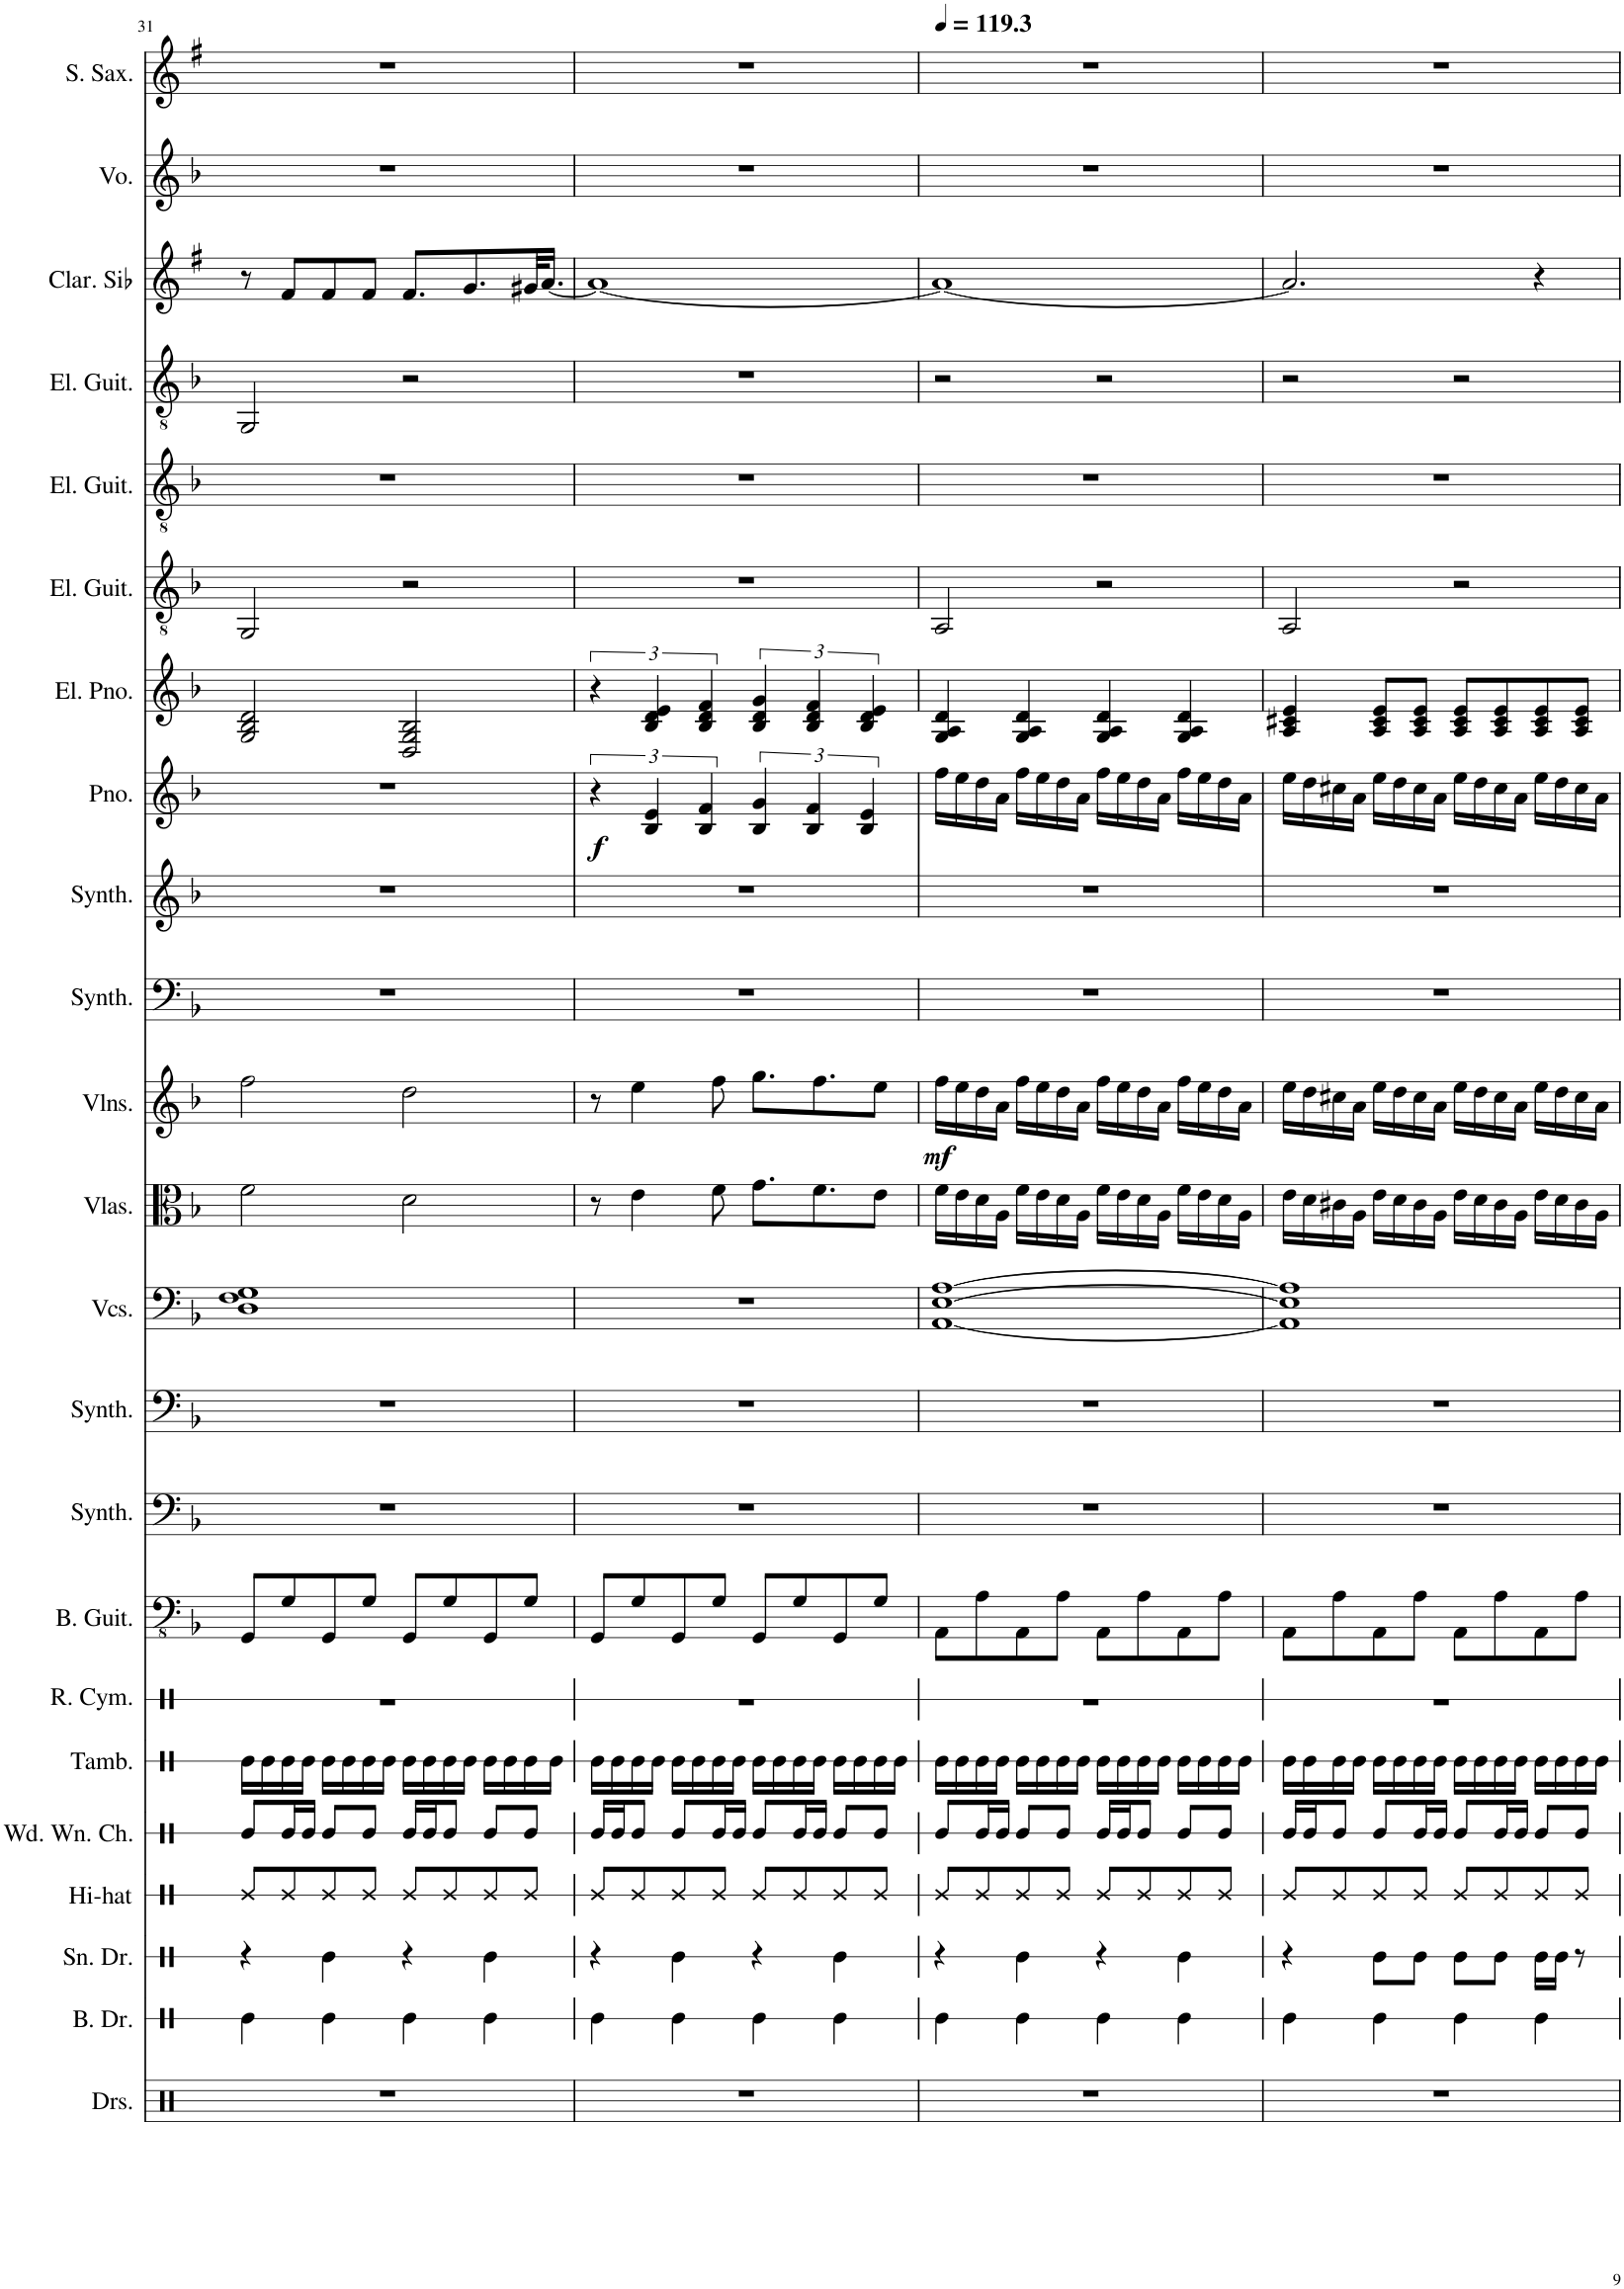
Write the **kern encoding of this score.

**kern	**kern	**kern	**kern	**kern	**kern	**kern	**kern	**kern	**kern	**kern	**kern	**kern	**dynam	**kern	**kern	**kern	**dynam	**kern	**kern	**kern	**kern	**kern	**kern	**kern
*part23	*part22	*part21	*part20	*part19	*part18	*part17	*part16	*part15	*part14	*part13	*part12	*part11	*part11	*part10	*part9	*part8	*part8	*part7	*part6	*part5	*part4	*part3	*part2	*part1
*staff23	*staff22	*staff21	*staff20	*staff19	*staff18	*staff17	*staff16	*staff15	*staff14	*staff13	*staff12	*staff11	*staff11	*staff10	*staff9	*staff8	*staff8	*staff7	*staff6	*staff5	*staff4	*staff3	*staff2	*staff1
*I"Drumset	*I"Bass Drum	*I"Snare Drum	*I"Hi-hat	*I"Wooden Wind Chimes	*I"Tambourine	*I"Ride Cymbal	*I"Bass Guitar	*I"Brass Synthesizer	*I"Brass Synthesizer	*I"Violoncellos	*I"Violas	*I"Violins	*	*I"Sweep Synthesizer	*I"Sci-fi Synthesizer	*I"Piano	*	*I"Electric Piano	*I"Electric Guitar	*I"Electric Guitar	*I"Electric Guitar	*I"Clarinette en Sib	*I"Voice	*I"Soprano Saxophone
*I'Drs.	*I'B. Dr.	*I'Sn. Dr.	*I'Hi-hat	*I'Wd. Wn. Ch.	*I'Tamb.	*I'R. Cym.	*I'B. Guit.	*I'Synth.	*I'Synth.	*I'Vcs.	*I'Vlas.	*I'Vlns.	*	*I'Synth.	*I'Synth.	*I'Pno.	*	*I'El. Pno.	*I'El. Guit.	*I'El. Guit.	*I'El. Guit.	*I'Clar. Sib	*I'Vo.	*I'S. Sax.
!!LO:PB:g=z
*clefX	*clefX	*clefX	*clefX	*clefX	*clefX	*clefX	*clefFv4	*clefF4	*clefF4	*clefF4	*clefC3	*clefG2	*	*clefF4	*clefG2	*clefG2	*	*clefG2	*clefGv2	*clefGv2	*clefGv2	*clefG2	*clefG2	*clefG2
*	*	*	*	*	*	*	*	*	*	*	*	*	*	*	*	*	*	*	*	*	*	*Trd1c2	*	*Trd1c2
*k[]	*k[]	*k[]	*k[]	*k[]	*k[]	*k[]	*k[b-]	*k[b-]	*k[b-]	*k[b-]	*k[b-]	*k[b-]	*	*k[b-]	*k[b-]	*k[b-]	*	*k[b-]	*k[b-]	*k[b-]	*k[b-]	*k[f#]	*k[b-]	*k[f#]
*M4/4	*M4/4	*M4/4	*M4/4	*M4/4	*M4/4	*M4/4	*M4/4	*M4/4	*M4/4	*M4/4	*M4/4	*M4/4	*	*M4/4	*M4/4	*M4/4	*	*M4/4	*M4/4	*M4/4	*M4/4	*M4/4	*M4/4	*M4/4
=31	=31	=31	=31	=31	=31	=31	=31	=31	=31	=31	=31	=31	=31	=31	=31	=31	=31	=31	=31	=31	=31	=31	=31	=31
1r	4Re\	4r	8Re/L	8Re/L	16Re\LL	1r	8GGG/L	1r	1r	1D 1F 1G	2f\	2ff\	.	1r	1r	1r	.	2G/ 2B-/ 2d/	2GG/	1r	2GG/	8r	1r	1r
.	.	.	.	.	16Re\	.	.	.	.	.	.	.	.	.	.	.	.	.	.	.	.	.	.	.
.	.	.	8Re/	16Re/L	16Re\	.	8GG/	.	.	.	.	.	.	.	.	.	.	.	.	.	.	8f#/L	.	.
.	.	.	.	16Re/JJ	16Re\JJ	.	.	.	.	.	.	.	.	.	.	.	.	.	.	.	.	.	.	.
.	4Re\	4Re\	8Re/	8Re/L	16Re\LL	.	8GGG/	.	.	.	.	.	.	.	.	.	.	.	.	.	.	8f#/	.	.
.	.	.	.	.	16Re\	.	.	.	.	.	.	.	.	.	.	.	.	.	.	.	.	.	.	.
.	.	.	8Re/J	8Re/J	16Re\	.	8GG/J	.	.	.	.	.	.	.	.	.	.	.	.	.	.	8f#/J	.	.
.	.	.	.	.	16Re\JJ	.	.	.	.	.	.	.	.	.	.	.	.	.	.	.	.	.	.	.
.	4Re\	4r	8Re/L	16Re/LL	16Re\LL	.	8GGG/L	.	.	.	2d\	2dd\	.	.	.	.	.	2D/ 2G/ 2B-/	2r	.	2r	8.f#/L	.	.
.	.	.	.	16Re/J	16Re\	.	.	.	.	.	.	.	.	.	.	.	.	.	.	.	.	.	.	.
.	.	.	8Re/	8Re/J	16Re\	.	8GG/	.	.	.	.	.	.	.	.	.	.	.	.	.	.	.	.	.
.	.	.	.	.	16Re\JJ	.	.	.	.	.	.	.	.	.	.	.	.	.	.	.	.	8.g/	.	.
.	4Re\	4Re\	8Re/	8Re/L	16Re\LL	.	8GGG/	.	.	.	.	.	.	.	.	.	.	.	.	.	.	.	.	.
.	.	.	.	.	16Re\	.	.	.	.	.	.	.	.	.	.	.	.	.	.	.	.	.	.	.
.	.	.	8Re/J	8Re/J	16Re\	.	8GG/J	.	.	.	.	.	.	.	.	.	.	.	.	.	.	32g#X/KL	.	.
.	.	.	.	.	.	.	.	.	.	.	.	.	.	.	.	.	.	.	.	.	.	[16.a/JJ	.	.
.	.	.	.	.	16Re\JJ	.	.	.	.	.	.	.	.	.	.	.	.	.	.	.	.	.	.	.
=32	=32	=32	=32	=32	=32	=32	=32	=32	=32	=32	=32	=32	=32	=32	=32	=32	=32	=32	=32	=32	=32	=32	=32	=32
!	!	!	!	!	!	!	!	!	!	!	!	!	!	!	!	!	!LO:DY:b	!	!	!	!	!	!	!
1r	4Re\	4r	8Re/L	16Re/LL	16Re\LL	1r	8GGG/L	1r	1r	1r	8r	8r	.	1r	1r	6r	f	6r	1r	1r	1r	1a_	1r	1r
.	.	.	.	16Re/J	16Re\	.	.	.	.	.	.	.	.	.	.	.	.	.	.	.	.	.	.	.
.	.	.	8Re/	8Re/J	16Re\	.	8GG/	.	.	.	4e\	4ee\	.	.	.	.	.	.	.	.	.	.	.	.
.	.	.	.	.	.	.	.	.	.	.	.	.	.	.	.	6B-/ 6e/	.	6B-/ 6d/ 6e/	.	.	.	.	.	.
.	.	.	.	.	16Re\JJ	.	.	.	.	.	.	.	.	.	.	.	.	.	.	.	.	.	.	.
.	4Re\	4Re\	8Re/	8Re/L	16Re\LL	.	8GGG/	.	.	.	.	.	.	.	.	.	.	.	.	.	.	.	.	.
.	.	.	.	.	16Re\	.	.	.	.	.	.	.	.	.	.	.	.	.	.	.	.	.	.	.
.	.	.	.	.	.	.	.	.	.	.	.	.	.	.	.	6B-/ 6f/	.	6B-/ 6d/ 6f/	.	.	.	.	.	.
.	.	.	8Re/J	16Re/L	16Re\	.	8GG/J	.	.	.	8f\	8ff\	.	.	.	.	.	.	.	.	.	.	.	.
.	.	.	.	16Re/JJ	16Re\JJ	.	.	.	.	.	.	.	.	.	.	.	.	.	.	.	.	.	.	.
.	4Re\	4r	8Re/L	8Re/L	16Re\LL	.	8GGG/L	.	.	.	8.g\L	8.gg\L	.	.	.	6B-/ 6g/	.	6B-/ 6d/ 6g/	.	.	.	.	.	.
.	.	.	.	.	16Re\	.	.	.	.	.	.	.	.	.	.	.	.	.	.	.	.	.	.	.
.	.	.	8Re/	16Re/L	16Re\	.	8GG/	.	.	.	.	.	.	.	.	.	.	.	.	.	.	.	.	.
.	.	.	.	.	.	.	.	.	.	.	.	.	.	.	.	6B-/ 6f/	.	6B-/ 6d/ 6f/	.	.	.	.	.	.
.	.	.	.	16Re/JJ	16Re\JJ	.	.	.	.	.	8.f\	8.ff\	.	.	.	.	.	.	.	.	.	.	.	.
.	4Re\	4Re\	8Re/	8Re/L	16Re\LL	.	8GGG/	.	.	.	.	.	.	.	.	.	.	.	.	.	.	.	.	.
.	.	.	.	.	16Re\	.	.	.	.	.	.	.	.	.	.	.	.	.	.	.	.	.	.	.
.	.	.	.	.	.	.	.	.	.	.	.	.	.	.	.	6B-/ 6e/	.	6B-/ 6d/ 6e/	.	.	.	.	.	.
.	.	.	8Re/J	8Re/J	16Re\	.	8GG/J	.	.	.	8e\J	8ee\J	.	.	.	.	.	.	.	.	.	.	.	.
.	.	.	.	.	16Re\JJ	.	.	.	.	.	.	.	.	.	.	.	.	.	.	.	.	.	.	.
=33	=33	=33	=33	=33	=33	=33	=33	=33	=33	=33	=33	=33	=33	=33	=33	=33	=33	=33	=33	=33	=33	=33	=33	=33
*	*	*	*	*	*	*	*	*	*	*	*	*	*	*	*	*	*	*	*	*	*	*	*	*MM119
!	!	!	!	!	!	!	!	!	!	!	!	!	!LO:DY:b	!	!	!	!	!	!	!	!	!	!	!
1r	4Re\	4r	8Re/L	8Re/L	16Re\LL	1r	8AAA\L	1r	1r	[1AA [1E [1A	16f\LL	16ff\LL	mf	1r	1r	16ff\LL	.	4G/ 4A/ 4d/	2AA/	1r	2r	1a_	1r	1r
.	.	.	.	.	16Re\	.	.	.	.	.	16e\	16ee\	.	.	.	16ee\	.	.	.	.	.	.	.	.
.	.	.	8Re/	16Re/L	16Re\	.	8AA\	.	.	.	16d\	16dd\	.	.	.	16dd\	.	.	.	.	.	.	.	.
.	.	.	.	16Re/JJ	16Re\JJ	.	.	.	.	.	16A\JJ	16a\JJ	.	.	.	16a\JJ	.	.	.	.	.	.	.	.
.	4Re\	4Re\	8Re/	8Re/L	16Re\LL	.	8AAA\	.	.	.	16f\LL	16ff\LL	.	.	.	16ff\LL	.	4G/ 4A/ 4d/	.	.	.	.	.	.
.	.	.	.	.	16Re\	.	.	.	.	.	16e\	16ee\	.	.	.	16ee\	.	.	.	.	.	.	.	.
.	.	.	8Re/J	8Re/J	16Re\	.	8AA\J	.	.	.	16d\	16dd\	.	.	.	16dd\	.	.	.	.	.	.	.	.
.	.	.	.	.	16Re\JJ	.	.	.	.	.	16A\JJ	16a\JJ	.	.	.	16a\JJ	.	.	.	.	.	.	.	.
.	4Re\	4r	8Re/L	16Re/LL	16Re\LL	.	8AAA\L	.	.	.	16f\LL	16ff\LL	.	.	.	16ff\LL	.	4G/ 4A/ 4d/	2r	.	2r	.	.	.
.	.	.	.	16Re/J	16Re\	.	.	.	.	.	16e\	16ee\	.	.	.	16ee\	.	.	.	.	.	.	.	.
.	.	.	8Re/	8Re/J	16Re\	.	8AA\	.	.	.	16d\	16dd\	.	.	.	16dd\	.	.	.	.	.	.	.	.
.	.	.	.	.	16Re\JJ	.	.	.	.	.	16A\JJ	16a\JJ	.	.	.	16a\JJ	.	.	.	.	.	.	.	.
.	4Re\	4Re\	8Re/	8Re/L	16Re\LL	.	8AAA\	.	.	.	16f\LL	16ff\LL	.	.	.	16ff\LL	.	4G/ 4A/ 4d/	.	.	.	.	.	.
.	.	.	.	.	16Re\	.	.	.	.	.	16e\	16ee\	.	.	.	16ee\	.	.	.	.	.	.	.	.
.	.	.	8Re/J	8Re/J	16Re\	.	8AA\J	.	.	.	16d\	16dd\	.	.	.	16dd\	.	.	.	.	.	.	.	.
.	.	.	.	.	16Re\JJ	.	.	.	.	.	16A\JJ	16a\JJ	.	.	.	16a\JJ	.	.	.	.	.	.	.	.
=34	=34	=34	=34	=34	=34	=34	=34	=34	=34	=34	=34	=34	=34	=34	=34	=34	=34	=34	=34	=34	=34	=34	=34	=34
1r	4Re\	4r	8Re/L	16Re/LL	16Re\LL	1r	8AAA\L	1r	1r	1AA] 1E] 1A]	16e\LL	16ee\LL	.	1r	1r	16ee\LL	.	4A/ 4c#X/ 4e/	2AA/	1r	2r	2.a/]	1r	1r
.	.	.	.	16Re/J	16Re\	.	.	.	.	.	16d\	16dd\	.	.	.	16dd\	.	.	.	.	.	.	.	.
.	.	.	8Re/	8Re/J	16Re\	.	8AA\	.	.	.	16c#X\	16cc#X\	.	.	.	16cc#X\	.	.	.	.	.	.	.	.
.	.	.	.	.	16Re\JJ	.	.	.	.	.	16A\JJ	16a\JJ	.	.	.	16a\JJ	.	.	.	.	.	.	.	.
.	4Re\	8Re\L	8Re/	8Re/L	16Re\LL	.	8AAA\	.	.	.	16e\LL	16ee\LL	.	.	.	16ee\LL	.	8A/ 8c#/ 8e/L	.	.	.	.	.	.
.	.	.	.	.	16Re\	.	.	.	.	.	16d\	16dd\	.	.	.	16dd\	.	.	.	.	.	.	.	.
.	.	8Re\J	8Re/J	16Re/L	16Re\	.	8AA\J	.	.	.	16c#\	16cc#\	.	.	.	16cc#\	.	8A/ 8c#/ 8e/J	.	.	.	.	.	.
.	.	.	.	16Re/JJ	16Re\JJ	.	.	.	.	.	16A\JJ	16a\JJ	.	.	.	16a\JJ	.	.	.	.	.	.	.	.
.	4Re\	8Re\L	8Re/L	8Re/L	16Re\LL	.	8AAA\L	.	.	.	16e\LL	16ee\LL	.	.	.	16ee\LL	.	8A/ 8c#/ 8e/L	2r	.	2r	.	.	.
.	.	.	.	.	16Re\	.	.	.	.	.	16d\	16dd\	.	.	.	16dd\	.	.	.	.	.	.	.	.
.	.	8Re\J	8Re/	16Re/L	16Re\	.	8AA\	.	.	.	16c#\	16cc#\	.	.	.	16cc#\	.	8A/ 8c#/ 8e/	.	.	.	.	.	.
.	.	.	.	16Re/JJ	16Re\JJ	.	.	.	.	.	16A\JJ	16a\JJ	.	.	.	16a\JJ	.	.	.	.	.	.	.	.
.	4Re\	16Re\LL	8Re/	8Re/L	16Re\LL	.	8AAA\	.	.	.	16e\LL	16ee\LL	.	.	.	16ee\LL	.	8A/ 8c#/ 8e/	.	.	.	4r	.	.
.	.	16Re\JJ	.	.	16Re\	.	.	.	.	.	16d\	16dd\	.	.	.	16dd\	.	.	.	.	.	.	.	.
.	.	8r	8Re/J	8Re/J	16Re\	.	8AA\J	.	.	.	16c#\	16cc#\	.	.	.	16cc#\	.	8A/ 8c#/ 8e/J	.	.	.	.	.	.
.	.	.	.	.	16Re\JJ	.	.	.	.	.	16A\JJ	16a\JJ	.	.	.	16a\JJ	.	.	.	.	.	.	.	.
=	=	=	=	=	=	=	=	=	=	=	=	=	=	=	=	=	=	=	=	=	=	=	=	=
*-	*-	*-	*-	*-	*-	*-	*-	*-	*-	*-	*-	*-	*-	*-	*-	*-	*-	*-	*-	*-	*-	*-	*-	*-
